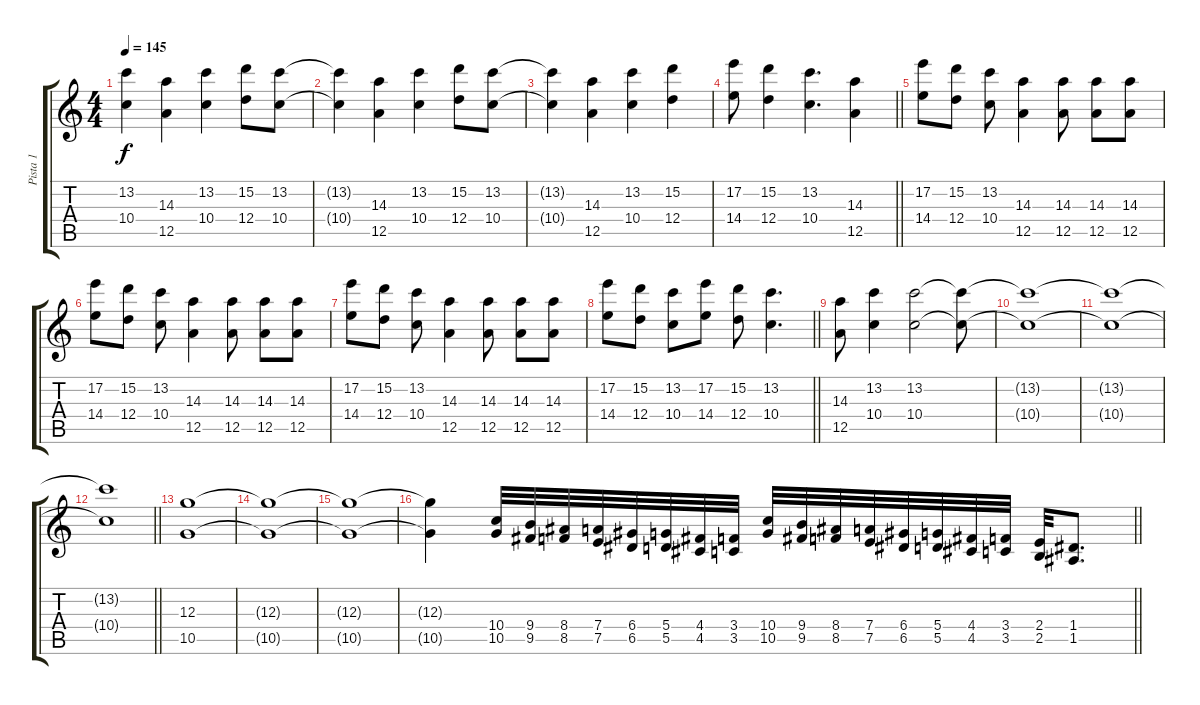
\track ("Pista 1" "Pista 1") {instrument overdrivenguitar}
\staff {score tabs}
\tuning (E4 B3 G3 D3 A2 E2) {hide}
\ts (4 4)
\tempo 145
\clef g2
\ks c
(13.2 10.4).4{dy f} (14.3 12.5).4 (13.2 10.4).4 (15.2 12.4).8 (13.2 10.4).8 |
(13.2{t} 10.4{t}).4 (14.3 12.5).4 (13.2 10.4).4 (15.2 12.4).8 (13.2 10.4).8 |
(13.2{t} 10.4{t}).4 (14.3 12.5).4 (13.2 10.4).4 (15.2 12.4).4 |
\barLineRight lightlight
(17.2 14.4).8 (15.2 12.4).4 (13.2 10.4).4{d} (14.3 12.5).4 |
(17.2 14.4).8 (15.2 12.4).8 (13.2 10.4).8 (14.3 12.5).4 (14.3 12.5).8 (14.3 12.5).8 (14.3 12.5).8 |
(17.2 14.4).8 (15.2 12.4).8 (13.2 10.4).8 (14.3 12.5).4 (14.3 12.5).8 (14.3 12.5).8 (14.3 12.5).8 |
(17.2 14.4).8 (15.2 12.4).8 (13.2 10.4).8 (14.3 12.5).4 (14.3 12.5).8 (14.3 12.5).8 (14.3 12.5).8 |
\barLineRight lightlight
(17.2 14.4).8 (15.2 12.4).8 (13.2 10.4).8 (17.2 14.4).8 (15.2 12.4).8 (13.2 10.4).4{d} |
(14.3 12.5).8 (13.2 10.4).4 (13.2 10.4).2 (13.2{t} 10.4{t}).8 |
(13.2{t} 10.4{t}).1 |
(13.2{t} 10.4{t}).1 |
\barLineRight lightlight
(13.2{t} 10.4{t}).1 |
(12.3 10.5).1 |
(12.3{t} 10.5{t}).1 |
(12.3{t} 10.5{t}).1 |
\barLineRight lightlight
(12.3{t} 10.5{t}).4 (10.4 10.5).32 (9.4 9.5).32 (8.4 8.5).32 (7.4 7.5).32 (6.4 6.5).32 (5.4 5.5).32 (4.4 4.5).32 (3.4 3.5).32 (10.4 10.5).32 (9.4 9.5).32 (8.4 8.5).32 (7.4 7.5).32 (6.4 6.5).32 (5.4 5.5).32 (4.4 4.5).32 (3.4 3.5).32 (2.4 2.5).32 (1.4 1.5).8{d}
